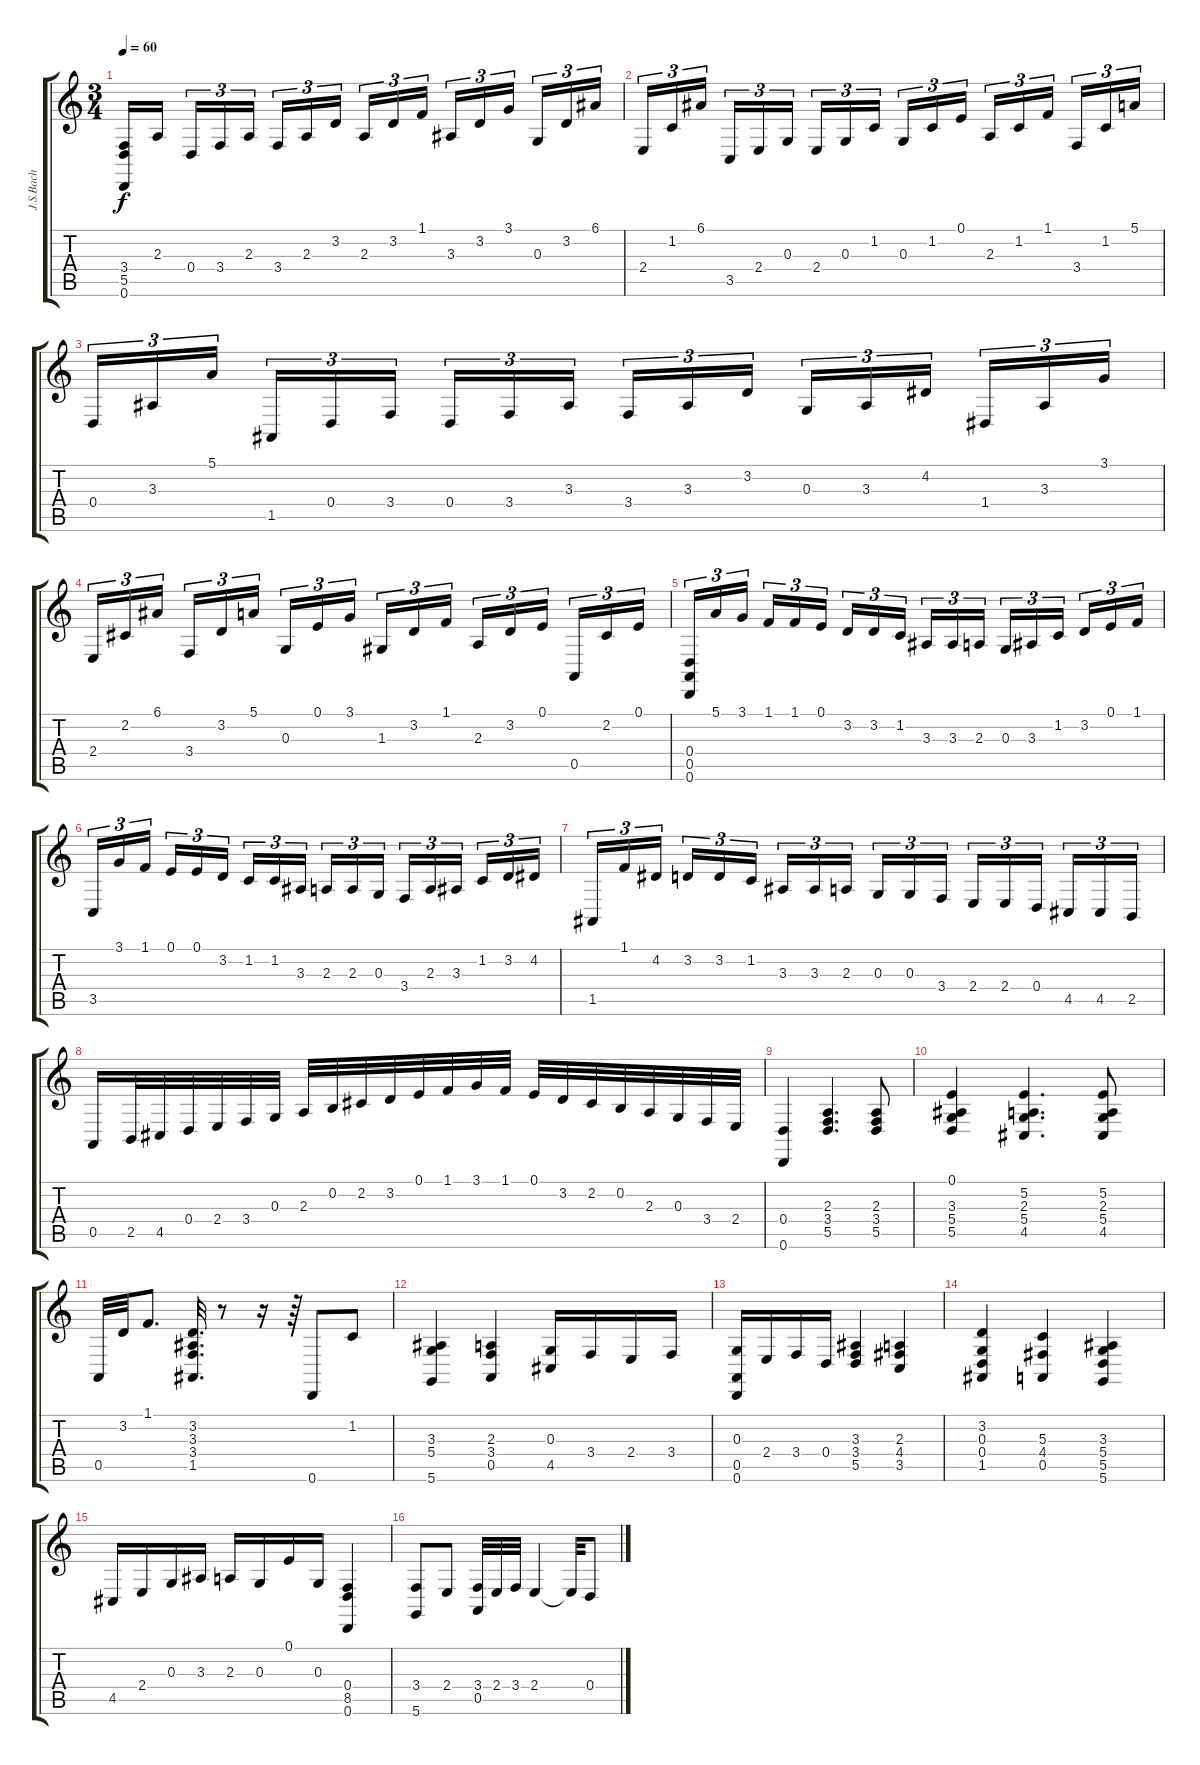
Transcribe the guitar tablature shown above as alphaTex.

\track ("J.S.Bach" "J.S.Bach") {instrument acousticgrandpiano}
\staff {score tabs}
\tuning (E4 B3 G3 D3 A2 D2) {hide}
\ts (3 4)
\tempo 60
\clef g2
\ks c
(3.4 5.5 0.6).16{dy f} 2.3.16 0.4.16{tu (3 2)} 3.4.16{tu (3 2)} 2.3.16{tu (3 2)} 3.4.16{tu (3 2)} 2.3.16{tu (3 2)} 3.2.16{tu (3 2)} 2.3.16{tu (3 2)} 3.2.16{tu (3 2)} 1.1.16{tu (3 2)} 3.3.16{tu (3 2)} 3.2.16{tu (3 2)} 3.1.16{tu (3 2)} 0.3.16{tu (3 2)} 3.2.16{tu (3 2)} 6.1.16{tu (3 2)} |
2.4.16{tu (3 2)} 1.2.16{tu (3 2)} 6.1.16{tu (3 2)} 3.5.16{tu (3 2)} 2.4.16{tu (3 2)} 0.3.16{tu (3 2)} 2.4.16{tu (3 2)} 0.3.16{tu (3 2)} 1.2.16{tu (3 2)} 0.3.16{tu (3 2)} 1.2.16{tu (3 2)} 0.1.16{tu (3 2)} 2.3.16{tu (3 2)} 1.2.16{tu (3 2)} 1.1.16{tu (3 2)} 3.4.16{tu (3 2)} 1.2.16{tu (3 2)} 5.1.16{tu (3 2)} |
0.4.16{tu (3 2)} 3.3.16{tu (3 2)} 5.1.16{tu (3 2)} 1.5.16{tu (3 2)} 0.4.16{tu (3 2)} 3.4.16{tu (3 2)} 0.4.16{tu (3 2)} 3.4.16{tu (3 2)} 3.3.16{tu (3 2)} 3.4.16{tu (3 2)} 3.3.16{tu (3 2)} 3.2.16{tu (3 2)} 0.3.16{tu (3 2)} 3.3.16{tu (3 2)} 4.2.16{tu (3 2)} 1.4.16{tu (3 2)} 3.3.16{tu (3 2)} 3.1.16{tu (3 2)} |
2.4.16{tu (3 2)} 2.2.16{tu (3 2)} 6.1.16{tu (3 2)} 3.4.16{tu (3 2)} 3.2.16{tu (3 2)} 5.1.16{tu (3 2)} 0.3.16{tu (3 2)} 0.1.16{tu (3 2)} 3.1.16{tu (3 2)} 1.3.16{tu (3 2)} 3.2.16{tu (3 2)} 1.1.16{tu (3 2)} 2.3.16{tu (3 2)} 3.2.16{tu (3 2)} 0.1.16{tu (3 2)} 0.5.16{tu (3 2)} 2.2.16{tu (3 2)} 0.1.16{tu (3 2)} |
(0.4 0.5 0.6).16{tu (3 2)} 5.1.16{tu (3 2)} 3.1.16{tu (3 2)} 1.1.16{tu (3 2)} 1.1.16{tu (3 2)} 0.1.16{tu (3 2)} 3.2.16{tu (3 2)} 3.2.16{tu (3 2)} 1.2.16{tu (3 2)} 3.3.16{tu (3 2)} 3.3.16{tu (3 2)} 2.3.16{tu (3 2)} 0.3.16{tu (3 2)} 3.3.16{tu (3 2)} 1.2.16{tu (3 2)} 3.2.16{tu (3 2)} 0.1.16{tu (3 2)} 1.1.16{tu (3 2)} |
3.5.16{tu (3 2)} 3.1.16{tu (3 2)} 1.1.16{tu (3 2)} 0.1.16{tu (3 2)} 0.1.16{tu (3 2)} 3.2.16{tu (3 2)} 1.2.16{tu (3 2)} 1.2.16{tu (3 2)} 3.3.16{tu (3 2)} 2.3.16{tu (3 2)} 2.3.16{tu (3 2)} 0.3.16{tu (3 2)} 3.4.16{tu (3 2)} 2.3.16{tu (3 2)} 3.3.16{tu (3 2)} 1.2.16{tu (3 2)} 3.2.16{tu (3 2)} 4.2.16{tu (3 2)} |
1.5.16{tu (3 2)} 1.1.16{tu (3 2)} 4.2.16{tu (3 2)} 3.2.16{tu (3 2)} 3.2.16{tu (3 2)} 1.2.16{tu (3 2)} 3.3.16{tu (3 2)} 3.3.16{tu (3 2)} 2.3.16{tu (3 2)} 0.3.16{tu (3 2)} 0.3.16{tu (3 2)} 3.4.16{tu (3 2)} 2.4.16{tu (3 2)} 2.4.16{tu (3 2)} 0.4.16{tu (3 2)} 4.5.16{tu (3 2)} 4.5.16{tu (3 2)} 2.5.16{tu (3 2)} |
0.5.16 2.5.32 4.5.32 0.4.32 2.4.32 3.4.32 0.3.32 2.3.32 0.2.32 2.2.32 3.2.32 0.1.32 1.1.32 3.1.32 1.1.32 0.1.32 3.2.32 2.2.32 0.2.32 2.3.32 0.3.32 3.4.32 2.4.32 |
(0.4 0.6).4 (2.3 3.4 5.5).4{d} (2.3 3.4 5.5).8 |
(0.1 3.3 5.4 5.5).4 (5.2 2.3 5.4 4.5).4{d} (5.2 2.3 5.4 4.5).8 |
0.5.32 3.2.32 1.1.8{d} (3.2 3.3 3.4 1.5).32{d} r.8 r.16 r.64 0.6.8 1.2.8 |
(3.3 5.4 5.6).4 (2.3 3.4 0.5).4 (0.3 4.5).16 3.4.16 2.4.16 3.4.16 |
(0.3 0.5 0.6).16 2.4.16 3.4.16 0.4.16 (3.3 3.4 5.5).4 (2.3 4.4 3.5).4 |
(3.2 0.3 0.4 1.5).4 (5.3 4.4 0.5).4 (3.3 5.4 5.5 5.6).4 |
4.5.16 2.4.16 0.3.16 3.3.16 2.3.16 0.3.16 0.1.16 0.3.16 (0.4 8.5 0.6).4 |
(3.4 5.6).8 2.4.8 (3.4 0.5).32 2.4.32 3.4.32 2.4.4 2.4{t}.32 0.4.8
